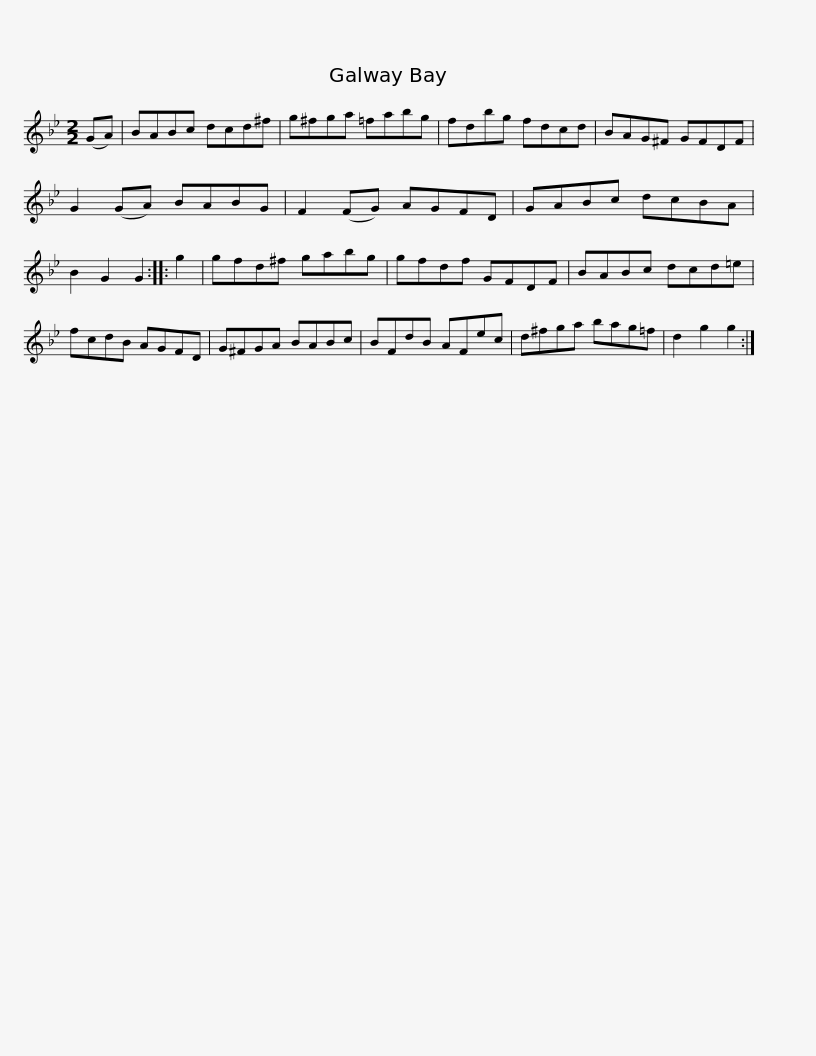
X:1
L:1/8
M:2/2
I:linebreak $
K:Gmin
V:1 treble
V:1
 (GA) | BABc dcd^f | g^fga =fabg | fdbg fdcd | BAG^F GFDF | %5
 G2 (GA) BABG |$ F2 (FG) AGFD | GABc dcBA | B2 G2 G2 :: g2 | %10
 gfd^f gabg | gfdf GFDF |$ BABc dcd=e | fcdB AGFD | G^FGA BABc | %15
 BFdB AFec | d^fga bag=f |$ d2 g2 g2 :| %18
